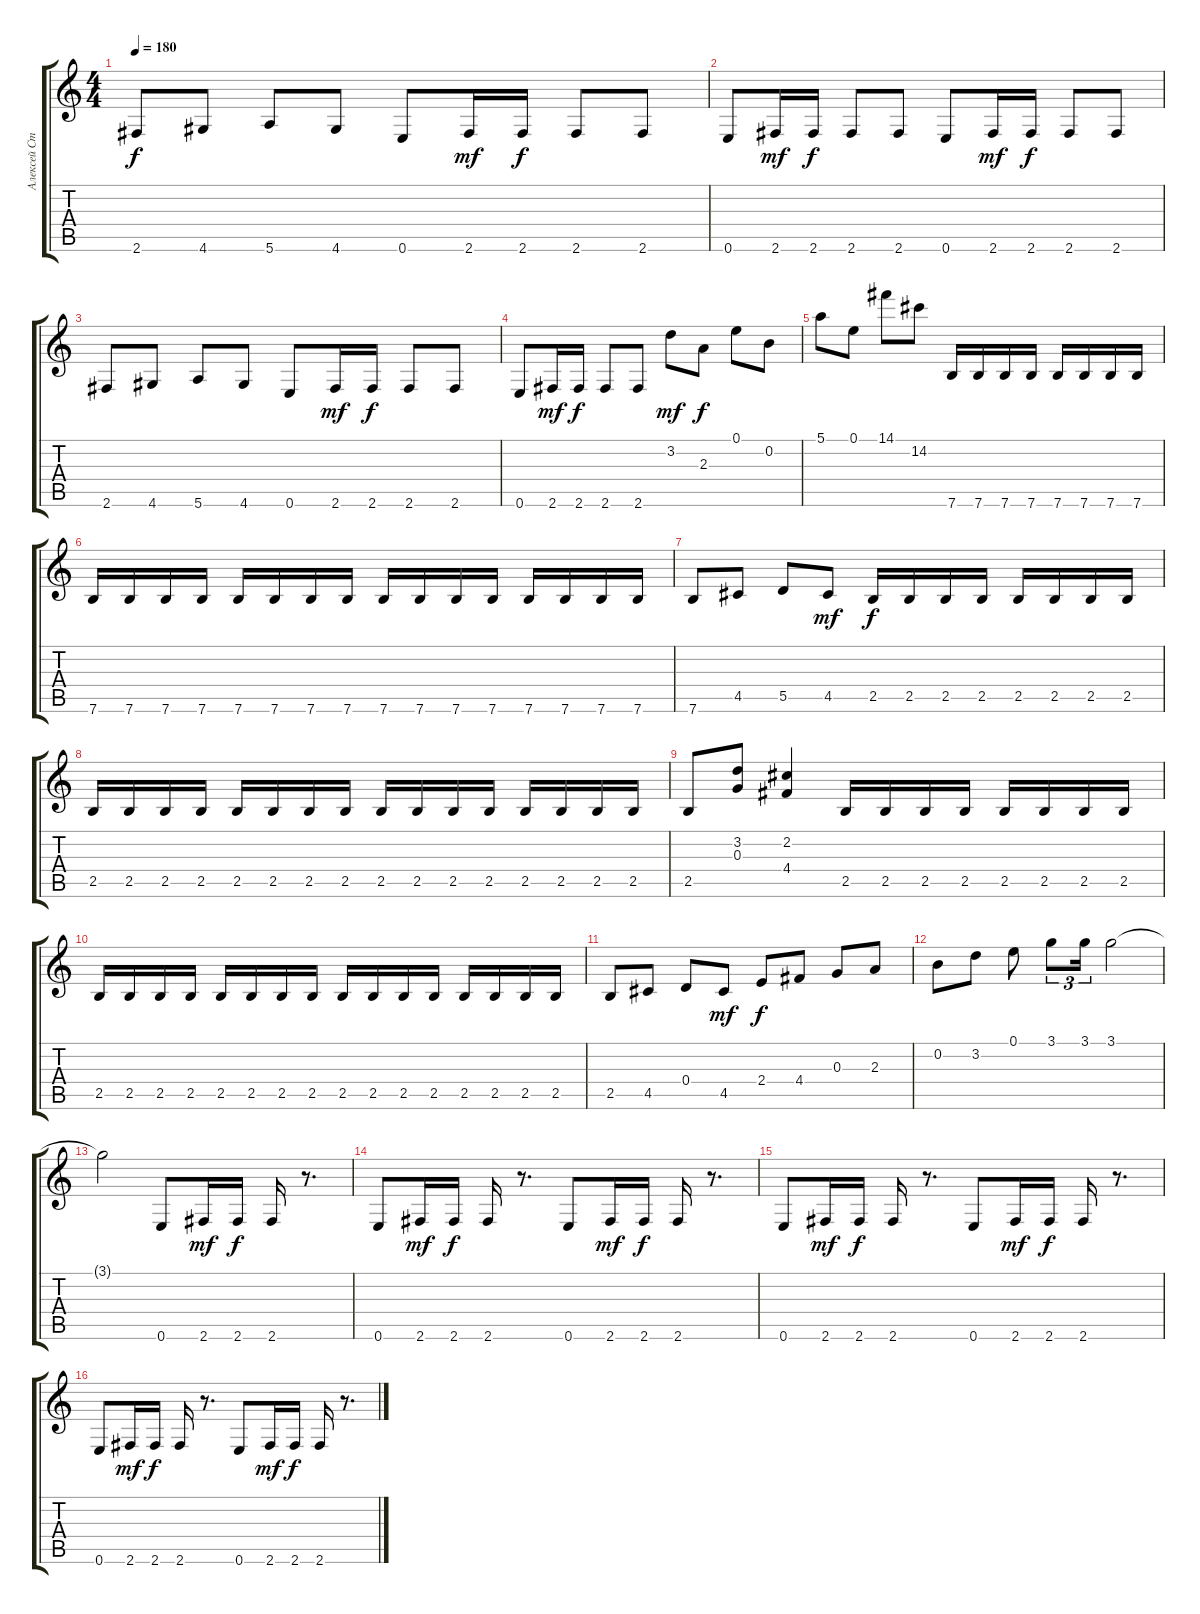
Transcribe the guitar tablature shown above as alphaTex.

\track ("Алексей Страйк" "Алексей Ст") {instrument distortionguitar}
\staff {score tabs}
\tuning (E4 B3 G3 D3 A2 E2) {hide}
\ts (4 4)
\tempo 180
\clef g2
\ks c
2.6.8{dy f} 4.6.8 5.6.8 4.6.8 0.6.8 2.6.16{dy mf} 2.6.16{dy f} 2.6.8 2.6.8 |
0.6.8 2.6.16{dy mf} 2.6.16{dy f} 2.6.8 2.6.8 0.6.8 2.6.16{dy mf} 2.6.16{dy f} 2.6.8 2.6.8 |
2.6.8 4.6.8 5.6.8 4.6.8 0.6.8 2.6.16{dy mf} 2.6.16{dy f} 2.6.8 2.6.8 |
0.6.8 2.6.16{dy mf} 2.6.16{dy f} 2.6.8 2.6.8 3.2.8{dy mf} 2.3.8{dy f} 0.1.8 0.2.8 |
5.1.8 0.1.8 14.1.8 14.2.8 7.6.16 7.6.16 7.6.16 7.6.16 7.6.16 7.6.16 7.6.16 7.6.16 |
7.6.16 7.6.16 7.6.16 7.6.16 7.6.16 7.6.16 7.6.16 7.6.16 7.6.16 7.6.16 7.6.16 7.6.16 7.6.16 7.6.16 7.6.16 7.6.16 |
7.6.8 4.5.8 5.5.8 4.5.8{dy mf} 2.5.16{dy f} 2.5.16 2.5.16 2.5.16 2.5.16 2.5.16 2.5.16 2.5.16 |
2.5.16 2.5.16 2.5.16 2.5.16 2.5.16 2.5.16 2.5.16 2.5.16 2.5.16 2.5.16 2.5.16 2.5.16 2.5.16 2.5.16 2.5.16 2.5.16 |
2.5.8 (3.2 0.3).8 (2.2 4.4).4 2.5.16 2.5.16 2.5.16 2.5.16 2.5.16 2.5.16 2.5.16 2.5.16 |
2.5.16 2.5.16 2.5.16 2.5.16 2.5.16 2.5.16 2.5.16 2.5.16 2.5.16 2.5.16 2.5.16 2.5.16 2.5.16 2.5.16 2.5.16 2.5.16 |
2.5.8 4.5.8 0.4.8 4.5.8{dy mf} 2.4.8{dy f} 4.4.8 0.3.8 2.3.8 |
0.2.8 3.2.8 0.1.8 3.1.8{tu (3 2)} 3.1.16{tu (3 2)} 3.1.2 |
3.1{t}.2 0.6.8 2.6.16{dy mf} 2.6.16{dy f} 2.6.16 r.8{d} |
0.6.8 2.6.16{dy mf} 2.6.16{dy f} 2.6.16 r.8{d} 0.6.8 2.6.16{dy mf} 2.6.16{dy f} 2.6.16 r.8{d} |
0.6.8 2.6.16{dy mf} 2.6.16{dy f} 2.6.16 r.8{d} 0.6.8 2.6.16{dy mf} 2.6.16{dy f} 2.6.16 r.8{d} |
0.6.8 2.6.16{dy mf} 2.6.16{dy f} 2.6.16 r.8{d} 0.6.8 2.6.16{dy mf} 2.6.16{dy f} 2.6.16 r.8{d}
